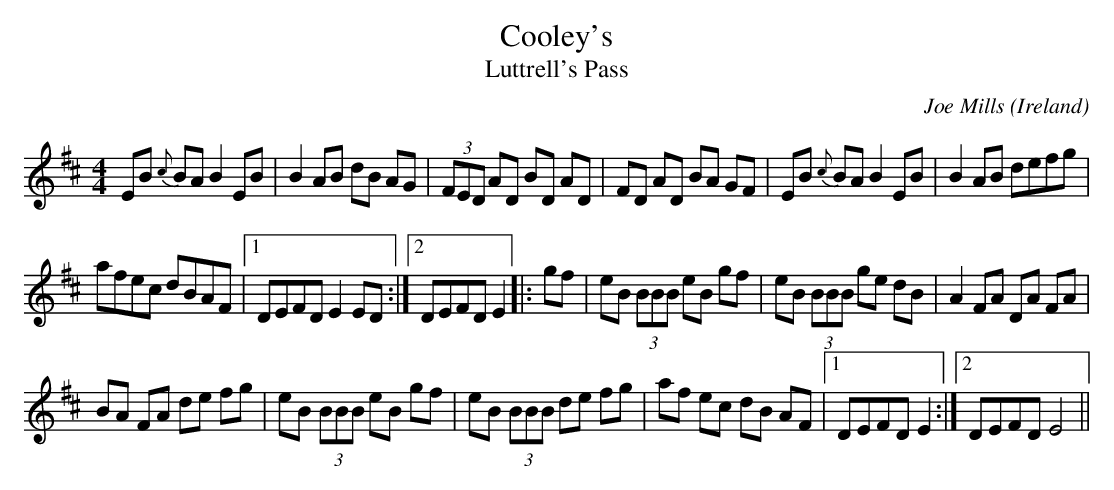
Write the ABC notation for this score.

X:1
T:Cooley's
T:Luttrell's Pass
O:Ireland
M:4/4
C:Joe Mills
K:EDor
EB {c}BA B2 EB | B2 AB dB AG | \
(3FED AD BD AD | FD AD BA GF | \
EB {c}BA B2 EB | B2AB defg |
afec dBAF |1 DEFD E2ED :|2 DEFD E2 |:\
gf |\
eB (3BBB eB gf | eB (3BBB ge dB | \
A2FA DA FA |
BA FA de fg |\
eB (3BBB eB gf | eB (3BBB de fg | \
af ec dB AF |1 DEFD E2 :|2 DEFD E4||**
